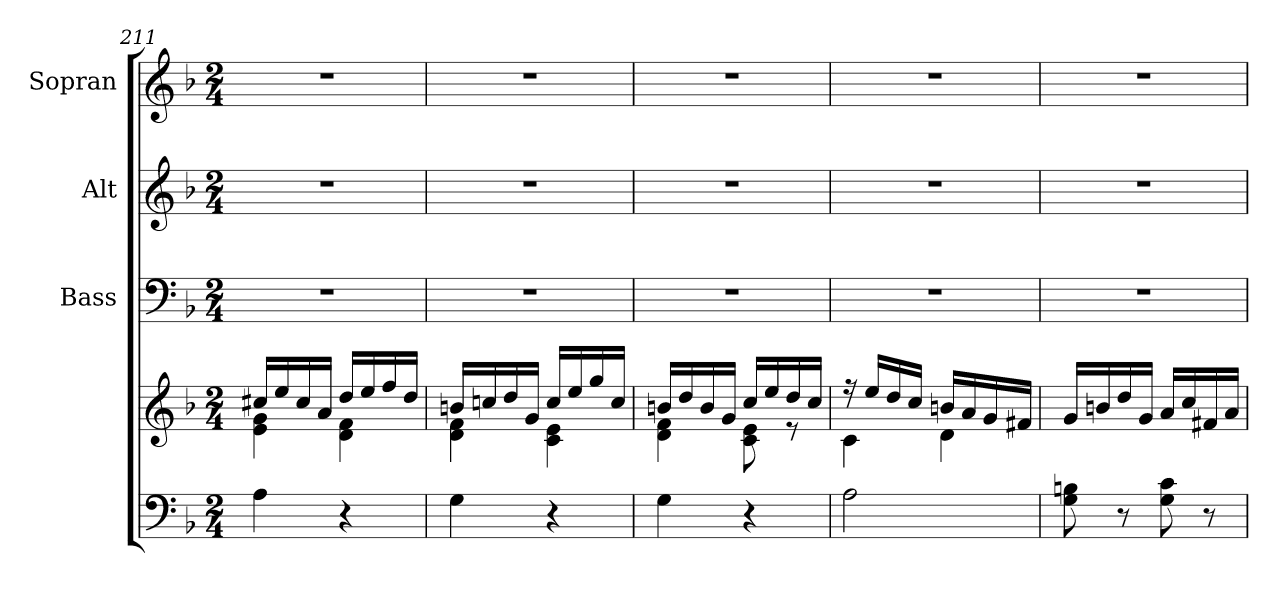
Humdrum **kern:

**kern	**kern	**kern	**kern	**kern
*part4	*part4	*part3	*part2	*part1
*staff5	*staff4	*staff3	*staff2	*staff1
*	*	*I"Bass	*I"Alt	*I"Sopran
*	*	*I'B.	*I'A.	*I'S.
*clefF4	*clefG2	*clefF4	*clefG2	*clefG2
*k[b-]	*k[b-]	*k[b-]	*k[b-]	*k[b-]
*F:	*F:	*F:	*F:	*F:
*M2/4	*M2/4	*M2/4	*M2/4	*M2/4
=211	=211	=211	=211	=211
*	*^	*	*	*
4A\	16cc#X/LL	4e\ 4g\	2r	2r	2r
.	16ee/	.	.	.	.
.	16cc#/	.	.	.	.
.	16a/JJ	.	.	.	.
4r	16dd/LL	4d\ 4f\	.	.	.
.	16ee/	.	.	.	.
.	16ff/	.	.	.	.
.	16dd/JJ	.	.	.	.
=212	=212	=212	=212	=212	=212
4G\	16bn/LL	4d\ 4f\	2r	2r	2r
.	16ccn/	.	.	.	.
.	16dd/	.	.	.	.
.	16g/JJ	.	.	.	.
4r	16cc/LL	4c\ 4e\	.	.	.
.	16ee/	.	.	.	.
.	16gg/	.	.	.	.
.	16cc/JJ	.	.	.	.
=213	=213	=213	=213	=213	=213
4G\	16bn/LL	4d\ 4f\	2r	2r	2r
.	16dd/	.	.	.	.
.	16b/	.	.	.	.
.	16g/JJ	.	.	.	.
4r	16cc/LL	8c\ 8e\	.	.	.
.	16ee/	.	.	.	.
.	16dd/	8rd	.	.	.
.	16cc/JJ	.	.	.	.
=214	=214	=214	=214	=214	=214
2A\	16rff	4c\	2r	2r	2r
.	16ee/LL	.	.	.	.
.	16dd/	.	.	.	.
.	16cc/JJ	.	.	.	.
.	16bn/LL	4d\	.	.	.
.	16a/	.	.	.	.
.	16g/	.	.	.	.
.	16f#X/JJ	.	.	.	.
*	*v	*v	*	*	*
!!LO:PB:g=z
=215	=215	=215	=215	=215
8G\ 8Bn\	16g/LL	2r	2r	2r
.	16bn/	.	.	.
8r	16dd/	.	.	.
.	16g/JJ	.	.	.
8G\ 8c\	16a/LL	.	.	.
.	16cc/	.	.	.
8r	16f#X/	.	.	.
.	16a/JJ	.	.	.
=	=	=	=	=
*-	*-	*-	*-	*-
